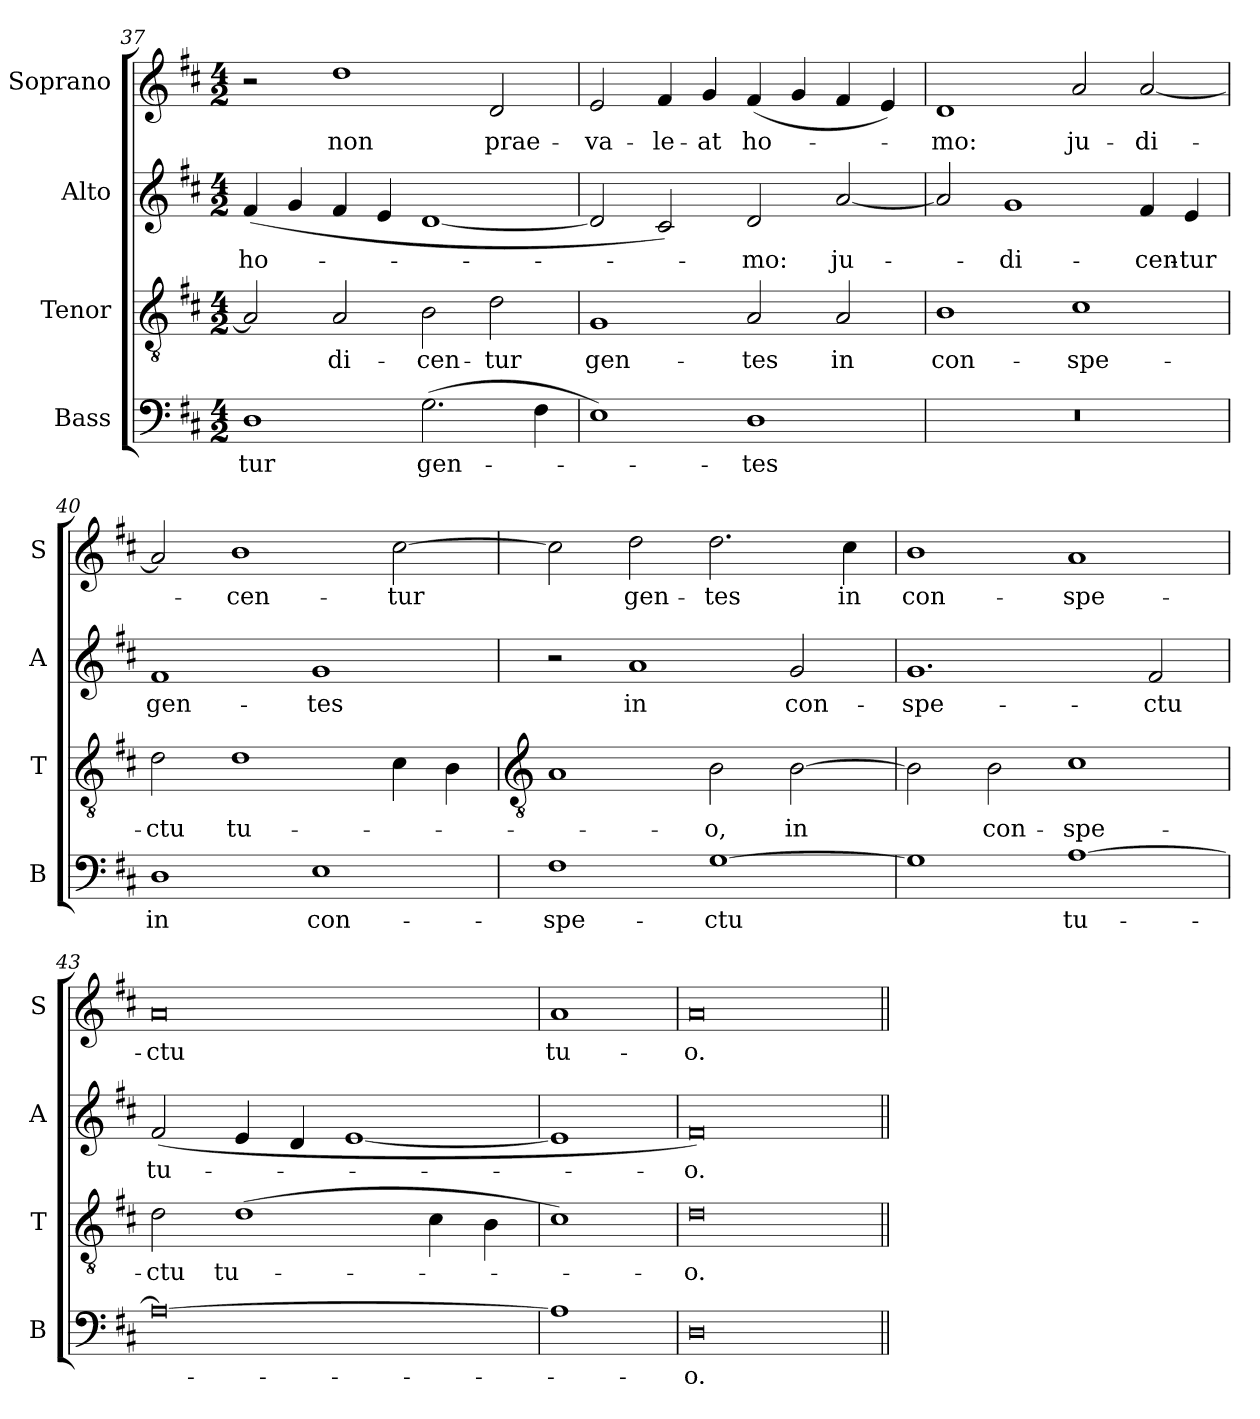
**kern	**text	**kern	**text	**kern	**text	**kern	**text
*part4	*part4	*part3	*part3	*part2	*part2	*part1	*part1
*staff4	*staff4	*staff3	*staff3	*staff2	*staff2	*staff1	*staff1
*I"Bass	*	*I"Tenor	*	*I"Alto	*	*I"Soprano	*
*I'B	*	*I'T	*	*I'A	*	*I'S	*
*clefF4	*	*clefGv2	*	*clefG2	*	*clefG2	*
*k[f#c#]	*	*k[f#c#]	*	*k[f#c#]	*	*k[f#c#]	*
*D:	*	*D:	*	*D:	*	*D:	*
*M4/2	*	*M4/2	*	*M4/2	*	*M4/2	*
=37	=37	=37	=37	=37	=37	=37	=37
!	!LO:LY:b	!	!	!	!LO:LY:b	!	!
1D	-tur	2A]	.	(<4f#	ho-	2r	.
.	.	.	.	4g	.	.	.
!	!	!	!LO:LY:b	!	!	!	!LO:LY:b
.	.	2A	di-	4f#	.	1dd	non
.	.	.	.	4e	.	.	.
!	!LO:LY:b	!	!LO:LY:b	!	!	!	!
(>2.G	gen-	2B	-cen-	[1d	.	.	.
!	!	!	!LO:LY:b	!	!	!	!LO:LY:b
.	.	2d	-tur	.	.	2d	prae-
4F#	.	.	.	.	.	.	.
=38	=38	=38	=38	=38	=38	=38	=38
!	!	!	!LO:LY:b	!	!	!	!LO:LY:b
1E)	.	1G	gen-	2d]	.	2e	-va-
!	!	!	!	!	!	!	!LO:LY:b
.	.	.	.	2c#)	.	4f#	-le-
!	!	!	!	!	!	!	!LO:LY:b
.	.	.	.	.	.	4g	-at
!	!LO:LY:b	!	!LO:LY:b	!	!LO:LY:b	!	!LO:LY:b
1D	tes	2A	-tes	2d	mo:	(<4f#	ho-
.	.	.	.	.	.	4g	.
!	!	!	!LO:LY:b	!	!LO:LY:b	!	!
.	.	2A	in	[2a	ju-	4f#	.
.	.	.	.	.	.	4e)	.
=39	=39	=39	=39	=39	=39	=39	=39
!	!	!	!LO:LY:b	!	!	!	!LO:LY:b
0r	.	1B	con-	2a]	.	1d	mo:
!	!	!	!	!	!LO:LY:b	!	!
.	.	.	.	1g	di-	.	.
!	!	!	!LO:LY:b	!	!	!	!LO:LY:b
.	.	1c#	-spe-	.	.	2a	ju-
!	!	!	!	!	!LO:LY:b	!	!LO:LY:b
.	.	.	.	4f#	-cen-	[2a	-di-
!	!	!	!	!	!LO:LY:b	!	!
.	.	.	.	4e	-tur	.	.
=40	=40	=40	=40	=40	=40	=40	=40
!	!LO:LY:b	!	!LO:LY:b	!	!LO:LY:b	!	!
1D	in	2d	-ctu	1f#	gen-	2a]	.
!	!	!	!LO:LY:b	!	!	!	!LO:LY:b
.	.	1d	tu-	.	.	1b	cen-
!	!LO:LY:b	!	!	!	!LO:LY:b	!	!
1E	con-	.	.	1g	-tes	.	.
!	!	!	!	!	!	!	!LO:LY:b
.	.	4c#	.	.	.	[2cc#	-tur
.	.	4B	.	.	.	.	.
!!LO:LB:g=z
=41	=41	=41	=41	=41	=41	=41	=41
*	*	*clefGv2	*	*	*	*	*
!	!LO:LY:b	!	!	!	!	!	!
1F#	-spe-	1A	.	2r	.	2cc#]	.
!	!	!	!	!	!LO:LY:b	!	!LO:LY:b
.	.	.	.	1a	in	2dd	gen-
!	!LO:LY:b	!	!LO:LY:b	!	!	!	!LO:LY:b
[1G	-ctu	2B	o,	.	.	2.dd	-tes
!	!	!	!LO:LY:b	!	!LO:LY:b	!	!
.	.	[2B	in	2g	con-	.	.
!	!	!	!	!	!	!	!LO:LY:b
.	.	.	.	.	.	4cc#	in
=42	=42	=42	=42	=42	=42	=42	=42
!	!	!	!	!	!LO:LY:b	!	!LO:LY:b
1G]	.	2B]	.	1.g	-spe-	1b	con-
!	!	!	!LO:LY:b	!	!	!	!
.	.	2B	con-	.	.	.	.
!	!LO:LY:b	!	!LO:LY:b	!	!	!	!LO:LY:b
[1A	tu-	1c#	-spe-	.	.	1a	-spe-
!	!	!	!	!	!LO:LY:b	!	!
.	.	.	.	2f#	-ctu	.	.
=43	=43	=43	=43	=43	=43	=43	=43
!	!	!	!LO:LY:b	!	!LO:LY:b	!	!LO:LY:b
0A_	.	2d	-ctu	(<2f#	tu-	0a	-ctu
!	!	!	!LO:LY:b	!	!	!	!
.	.	(>1d	tu-	4e	.	.	.
.	.	.	.	4d	.	.	.
.	.	.	.	[1e	.	.	.
.	.	4c#	.	.	.	.	.
.	.	4B	.	.	.	.	.
=44	=44	=44	=44	=44	=44	=44	=44
!	!	!	!	!	!	!	!LO:LY:b
1A]	.	1c#)	.	1e]	.	1a	tu-
=45	=45	=45	=45	=45	=45	=45	=45
!	!LO:LY:b	!	!LO:LY:b	!	!LO:LY:b	!	!LO:LY:b
0D	o.	0d	o.	0f#)	o.	0a	-o.
=||	=||	=||	=||	=||	=||	=||	=||
*-	*-	*-	*-	*-	*-	*-	*-
